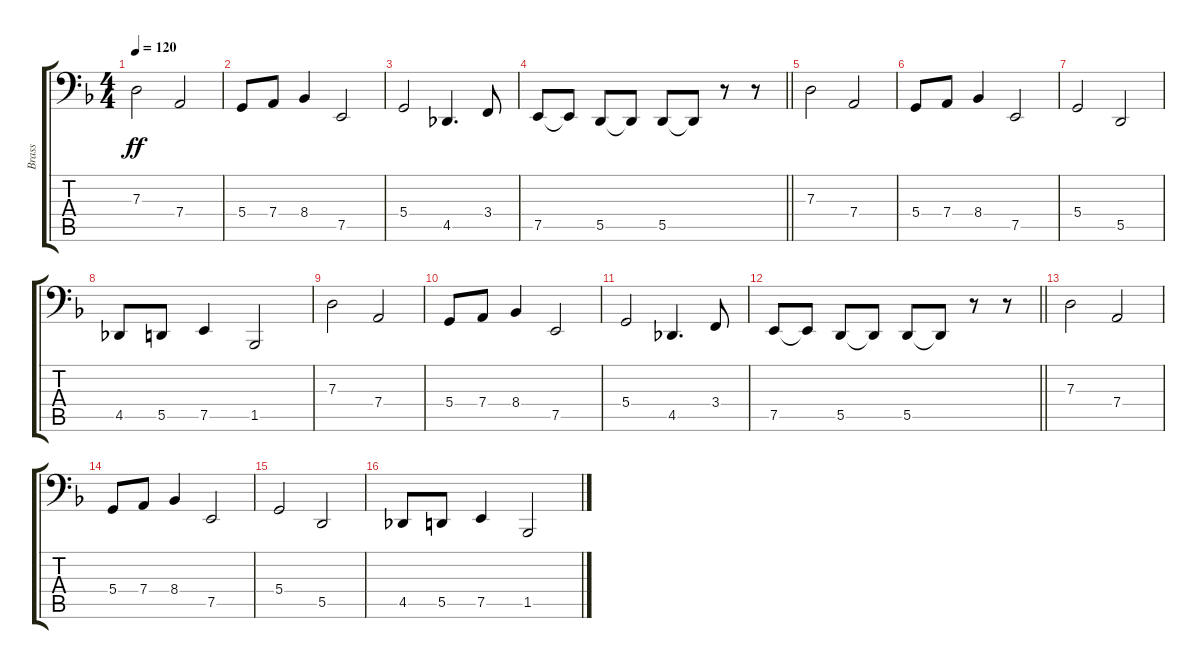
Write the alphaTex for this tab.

\track ("Brass" "Brass") {instrument frenchhorn}
\staff {score tabs}
\tuning (E3 B2 G2 D2 A1 D1) {hide}
\ts (4 4)
\tempo 120
\clef f4
\ks dminor
7.3.2{dy ff} 7.4.2 |
5.4.8 7.4.8 8.4.4 7.5.2 |
5.4.2 4.5.4{d} 3.4.8 |
\barLineRight lightlight
7.5.8 7.5{t}.8 5.5.8 5.5{t}.8 5.5.8 5.5{t}.8 r.8 r.8 |
\section ("" "")
7.3.2{volume 16} 7.4.2 |
5.4.8 7.4.8 8.4.4 7.5.2 |
5.4.2 5.5.2 |
4.5.8 5.5.8 7.5.4 1.5.2 |
7.3.2 7.4.2 |
5.4.8 7.4.8 8.4.4 7.5.2 |
5.4.2 4.5.4{d} 3.4.8 |
\barLineRight lightlight
7.5.8 7.5{t}.8 5.5.8 5.5{t}.8 5.5.8 5.5{t}.8 r.8 r.8 |
\section ("" "")
7.3.2{volume 16} 7.4.2 |
5.4.8 7.4.8 8.4.4 7.5.2 |
5.4.2 5.5.2 |
4.5.8 5.5.8 7.5.4 1.5.2
